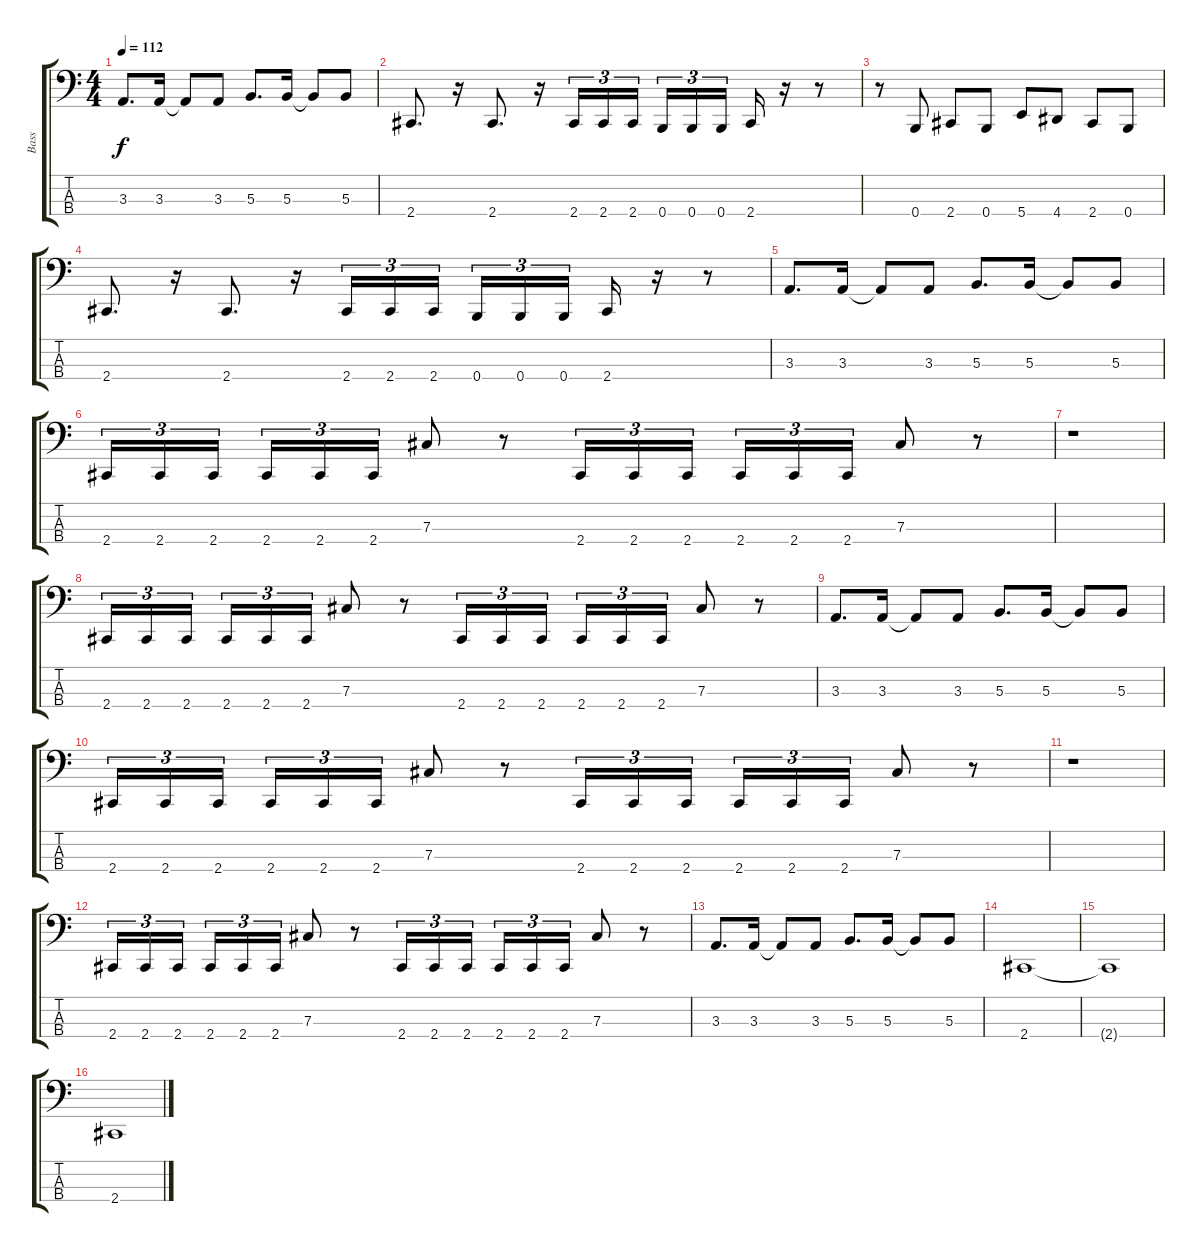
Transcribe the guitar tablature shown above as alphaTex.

\track ("Bass" "Bass") {instrument electricbasspick}
\staff {score tabs}
\tuning (E2 B1 Gb1 B0) {hide}
\ts (4 4)
\tempo 112
\clef f4
\ks c
3.3.8{d dy f} 3.3.16 3.3{t}.8 3.3.8 5.3.8{d} 5.3.16 5.3{t}.8 5.3.8 |
2.4.8{d} r.16 2.4.8{d} r.16 2.4.16{tu (3 2)} 2.4.16{tu (3 2)} 2.4.16{tu (3 2) beam splitsecondary} 0.4.16{tu (3 2)} 0.4.16{tu (3 2)} 0.4.16{tu (3 2)} 2.4.16 r.16 r.8 |
r.8 0.4.8 2.4.8 0.4.8 5.4.8 4.4.8 2.4.8 0.4.8 |
2.4.8{d} r.16 2.4.8{d} r.16 2.4.16{tu (3 2)} 2.4.16{tu (3 2)} 2.4.16{tu (3 2) beam splitsecondary} 0.4.16{tu (3 2)} 0.4.16{tu (3 2)} 0.4.16{tu (3 2)} 2.4.16 r.16 r.8 |
3.3.8{d} 3.3.16 3.3{t}.8 3.3.8 5.3.8{d} 5.3.16 5.3{t}.8 5.3.8 |
2.4.16{tu (3 2)} 2.4.16{tu (3 2)} 2.4.16{tu (3 2) beam splitsecondary} 2.4.16{tu (3 2)} 2.4.16{tu (3 2)} 2.4.16{tu (3 2)} 7.3.8 r.8 2.4.16{tu (3 2)} 2.4.16{tu (3 2)} 2.4.16{tu (3 2) beam splitsecondary} 2.4.16{tu (3 2)} 2.4.16{tu (3 2)} 2.4.16{tu (3 2)} 7.3.8 r.8 |
r.1 |
2.4.16{tu (3 2)} 2.4.16{tu (3 2)} 2.4.16{tu (3 2) beam splitsecondary} 2.4.16{tu (3 2)} 2.4.16{tu (3 2)} 2.4.16{tu (3 2)} 7.3.8 r.8 2.4.16{tu (3 2)} 2.4.16{tu (3 2)} 2.4.16{tu (3 2) beam splitsecondary} 2.4.16{tu (3 2)} 2.4.16{tu (3 2)} 2.4.16{tu (3 2)} 7.3.8 r.8 |
3.3.8{d} 3.3.16 3.3{t}.8 3.3.8 5.3.8{d} 5.3.16 5.3{t}.8 5.3.8 |
2.4.16{tu (3 2)} 2.4.16{tu (3 2)} 2.4.16{tu (3 2) beam splitsecondary} 2.4.16{tu (3 2)} 2.4.16{tu (3 2)} 2.4.16{tu (3 2)} 7.3.8 r.8 2.4.16{tu (3 2)} 2.4.16{tu (3 2)} 2.4.16{tu (3 2) beam splitsecondary} 2.4.16{tu (3 2)} 2.4.16{tu (3 2)} 2.4.16{tu (3 2)} 7.3.8 r.8 |
r.1 |
2.4.16{tu (3 2)} 2.4.16{tu (3 2)} 2.4.16{tu (3 2) beam splitsecondary} 2.4.16{tu (3 2)} 2.4.16{tu (3 2)} 2.4.16{tu (3 2)} 7.3.8 r.8 2.4.16{tu (3 2)} 2.4.16{tu (3 2)} 2.4.16{tu (3 2) beam splitsecondary} 2.4.16{tu (3 2)} 2.4.16{tu (3 2)} 2.4.16{tu (3 2)} 7.3.8 r.8 |
3.3.8{d} 3.3.16 3.3{t}.8 3.3.8 5.3.8{d} 5.3.16 5.3{t}.8 5.3.8 |
2.4.1 |
2.4{t}.1 |
2.4.1
